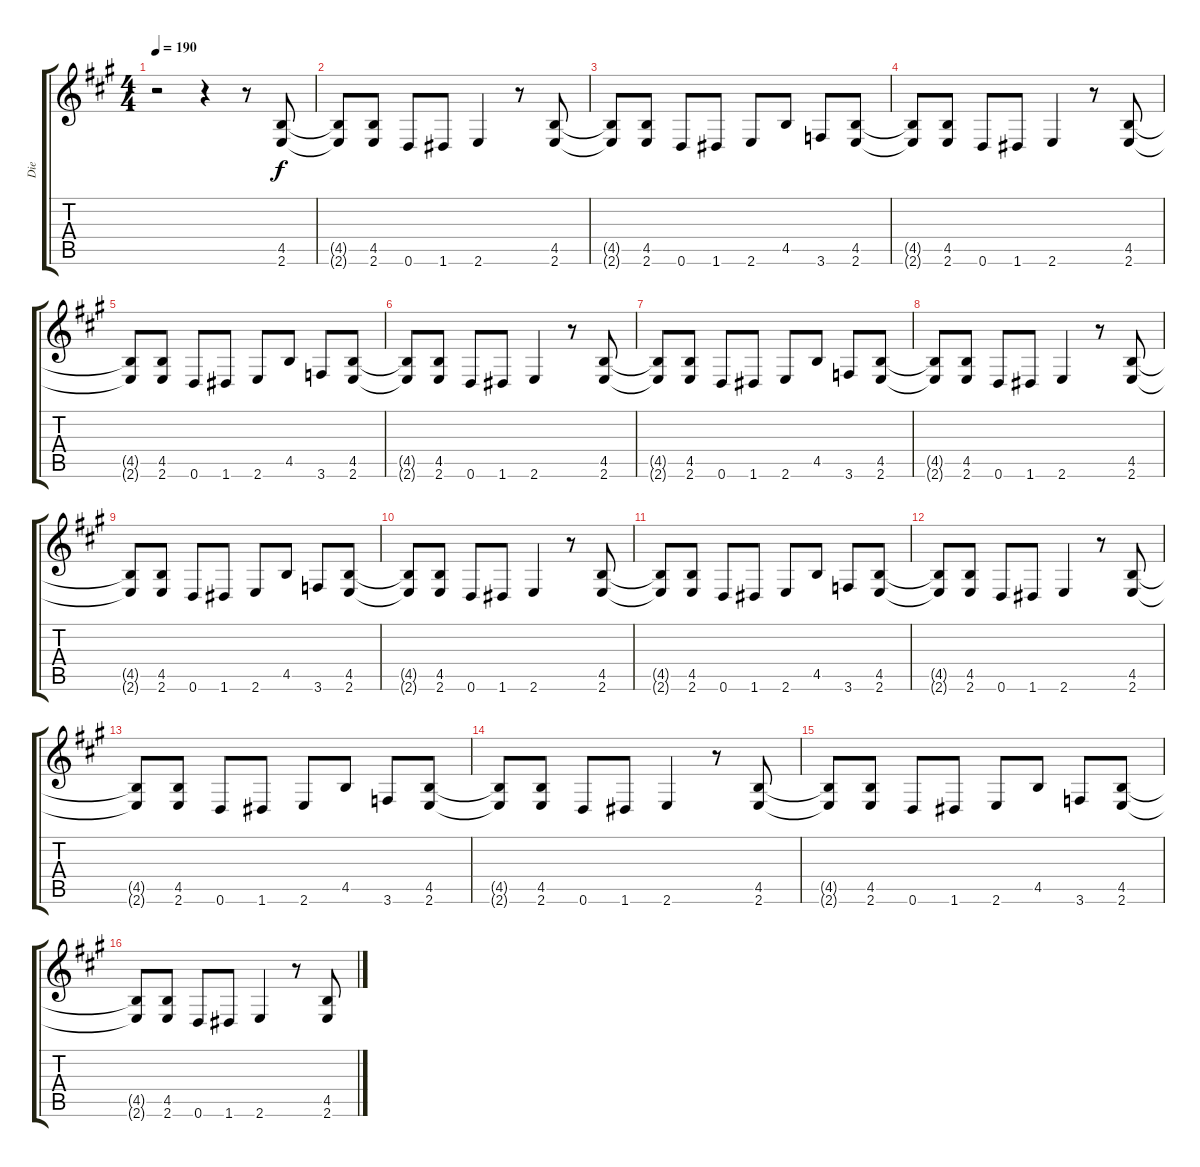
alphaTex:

\track ("Die" "Die") {instrument distortionguitar}
\staff {score tabs}
\tuning (D4 A3 F3 C3 G2 D2) {hide}
\ts (4 4)
\tempo 190
\clef g2
\ks a
r.2{dy f} r.4 r.8 (4.5 2.6).8{instrument overdrivenguitar} |
(4.5{t} 2.6{t}).8 (4.5 2.6).8 0.6.8 1.6.8 2.6.4 r.8 (4.5 2.6).8 |
(4.5{t} 2.6{t}).8 (4.5 2.6).8 0.6.8 1.6.8 2.6.8 4.5.8 3.6.8 (4.5 2.6).8 |
(4.5{t} 2.6{t}).8 (4.5 2.6).8 0.6.8 1.6.8 2.6.4 r.8 (4.5 2.6).8 |
(4.5{t} 2.6{t}).8 (4.5 2.6).8 0.6.8 1.6.8 2.6.8 4.5.8 3.6.8 (4.5 2.6).8 |
(4.5{t} 2.6{t}).8 (4.5 2.6).8 0.6.8 1.6.8 2.6.4 r.8 (4.5 2.6).8 |
(4.5{t} 2.6{t}).8 (4.5 2.6).8 0.6.8 1.6.8 2.6.8 4.5.8 3.6.8 (4.5 2.6).8 |
(4.5{t} 2.6{t}).8 (4.5 2.6).8 0.6.8 1.6.8 2.6.4 r.8 (4.5 2.6).8 |
(4.5{t} 2.6{t}).8 (4.5 2.6).8 0.6.8 1.6.8 2.6.8 4.5.8 3.6.8 (4.5 2.6).8 |
(4.5{t} 2.6{t}).8 (4.5 2.6).8 0.6.8 1.6.8 2.6.4 r.8 (4.5 2.6).8 |
(4.5{t} 2.6{t}).8 (4.5 2.6).8 0.6.8 1.6.8 2.6.8 4.5.8 3.6.8 (4.5 2.6).8 |
(4.5{t} 2.6{t}).8 (4.5 2.6).8 0.6.8 1.6.8 2.6.4 r.8 (4.5 2.6).8 |
(4.5{t} 2.6{t}).8 (4.5 2.6).8 0.6.8 1.6.8 2.6.8 4.5.8 3.6.8 (4.5 2.6).8 |
(4.5{t} 2.6{t}).8 (4.5 2.6).8 0.6.8 1.6.8 2.6.4 r.8 (4.5 2.6).8 |
(4.5{t} 2.6{t}).8 (4.5 2.6).8 0.6.8 1.6.8 2.6.8 4.5.8 3.6.8 (4.5 2.6).8 |
(4.5{t} 2.6{t}).8 (4.5 2.6).8 0.6.8 1.6.8 2.6.4 r.8 (4.5 2.6).8
